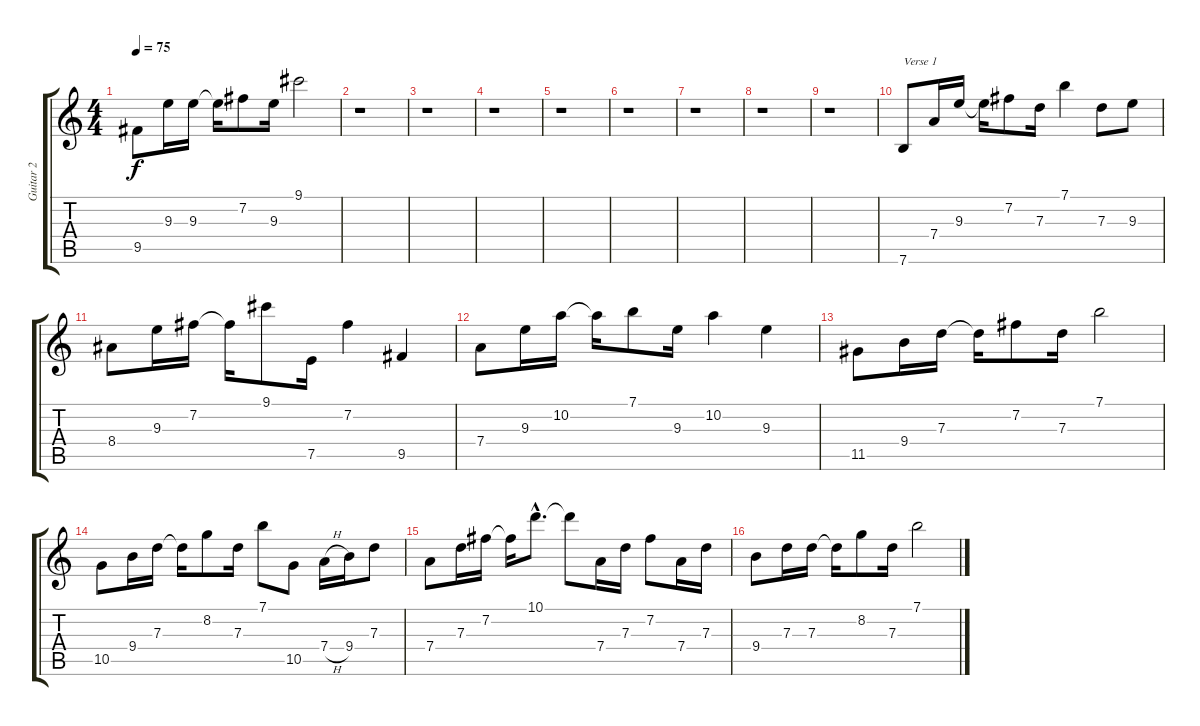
\track ("Guitar 2" "Guitar 2") {instrument acousticguitarsteel}
\staff {score tabs}
\tuning (E4 B3 G3 D3 A2 E2) {hide}
\ts (4 4)
\tempo 75
\clef g2
\ks c
9.5.8{dy f} 9.3.16 9.3.16 9.3{t}.16 7.2.8 9.3.16 9.1.2 |
r.1 |
r.1 |
r.1 |
r.1 |
r.1 |
r.1 |
r.1 |
r.1 |
7.6.8{txt "Verse 1"} 7.4.16 9.3.16 9.3{t}.16 7.2.8 7.3.16 7.1.4 7.3.8 9.3.8 |
8.4.8 9.3.16 7.2.16 7.2{t}.16 9.1.8 7.5.16 7.2.4 9.5.4 |
7.4.8 9.3.16 10.2.16 10.2{t}.16 7.1.8 9.3.16 10.2.4 9.3.4 |
11.5.8 9.4.16 7.3.16 7.3{t}.16 7.2.8 7.3.16 7.1.2 |
10.5.8 9.4.16 7.3.16 7.3{t}.16 8.2.8 7.3.16 7.1.8 10.5.8 7.4{h}.16 9.4.16 7.3.8 |
7.4.8 7.3.16 7.2.16 7.2{t}.16 10.1{hac}.8{d} 10.1{t}.8 7.4.16 7.3.16 7.2.8 7.4.16 7.3.16 |
9.4.8 7.3.16 7.3.16 7.3{t}.16 8.2.8 7.3.16 7.1.2
